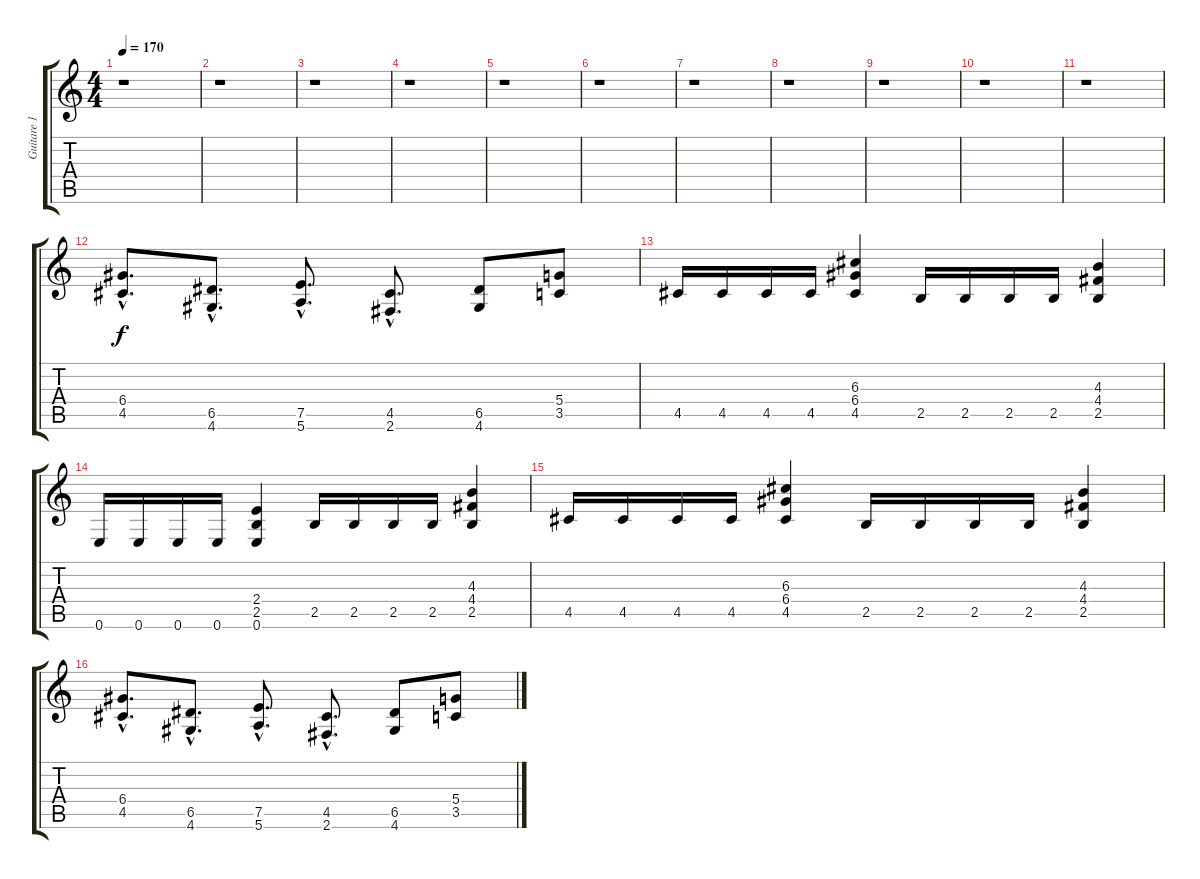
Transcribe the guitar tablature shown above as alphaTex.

\track ("Guitare 1" "Guitare 1") {instrument distortionguitar}
\staff {score tabs}
\tuning (E4 B3 G3 D3 A2 E2) {hide}
\ts (4 4)
\tempo 170
\clef g2
\ks c
r.1{dy f instrument distortionguitar} |
r.1 |
r.1 |
r.1 |
r.1 |
r.1 |
r.1 |
r.1 |
r.1 |
r.1 |
r.1 |
(6.4{hac} 4.5{hac}).8{d} (6.5{hac} 4.6{hac}).8{d} (7.5{hac} 5.6{hac}).8{d} (4.5{hac} 2.6{hac}).8{d} (6.5 4.6).8 (5.4 3.5).8 |
4.5.16 4.5.16 4.5.16 4.5.16 (6.3 6.4 4.5).4 2.5.16 2.5.16 2.5.16 2.5.16 (4.3 4.4 2.5).4 |
0.6.16 0.6.16 0.6.16 0.6.16 (2.4 2.5 0.6).4 2.5.16 2.5.16 2.5.16 2.5.16 (4.3 4.4 2.5).4 |
4.5.16 4.5.16 4.5.16 4.5.16 (6.3 6.4 4.5).4 2.5.16 2.5.16 2.5.16 2.5.16 (4.3 4.4 2.5).4 |
(6.4{hac} 4.5{hac}).8{d} (6.5{hac} 4.6{hac}).8{d} (7.5{hac} 5.6{hac}).8{d} (4.5{hac} 2.6{hac}).8{d} (6.5 4.6).8 (5.4 3.5).8
